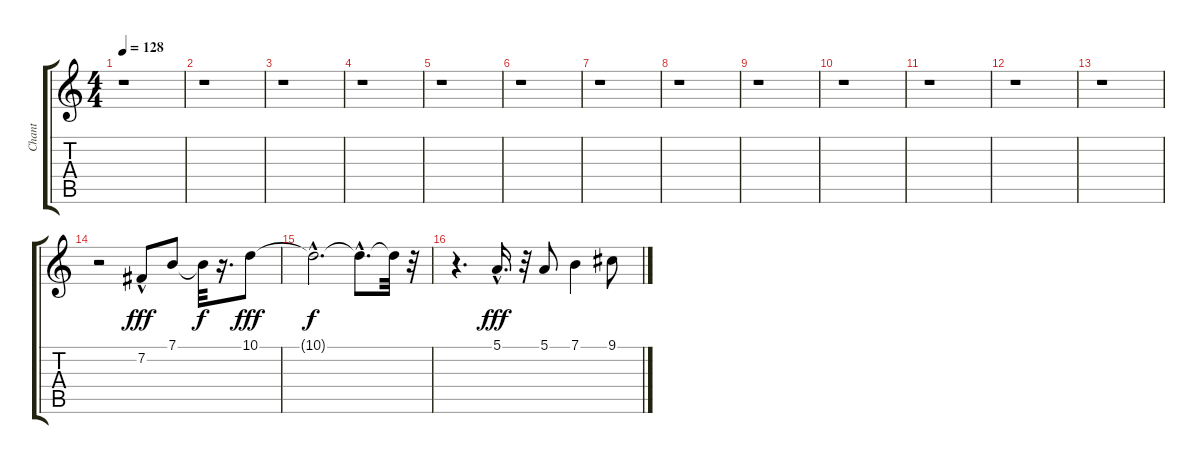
\track ("Chant" "Chant") {instrument altosax}
\staff {score tabs}
\tuning (E4 B3 G3 D3 A2 E2) {hide}
\ts (4 4)
\tempo 128
\clef g2
\ks c
r.1{dy fff instrument altosax} |
r.1 |
r.1 |
r.1 |
r.1 |
r.1 |
r.1 |
r.1 |
r.1 |
r.1 |
r.1 |
r.1 |
r.1 |
r.2 7.2{hac}.8 7.1.8 7.1{t}.32{dy f} r.16{d} 10.1.8{dy fff} |
10.1{hac t}.2{d dy f} 10.1{hac t}.8{d} 10.1{t}.32 r.32 |
r.4{d} 5.1{hac}.16{d dy fff} r.32 5.1.8 7.1.4 9.1.8
